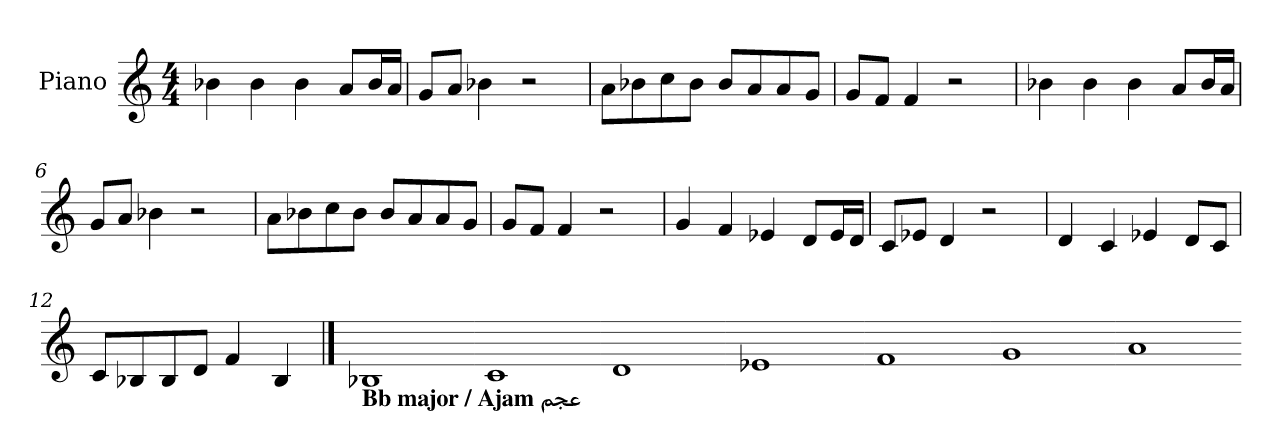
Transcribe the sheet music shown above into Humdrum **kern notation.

**kern
*part1
*staff1
*I"Piano
*I'Pno.
*clefG2
*k[]
*M4/4
=1
4b-X\
4b-\
4b-\
8a/L
16b-/L
16a/JJ
=2
8g/L
8a/J
4b-X\
2r
=3
8a\L
8b-X\
8cc\
8b-\J
8b-/L
8a/
8a/
8g/J
=4
8g/L
8f/J
4f/
2r
!!LO:LB:g=z
=5
4b-X\
4b-\
4b-\
8a/L
16b-/L
16a/JJ
=6
8g/L
8a/J
4b-X\
2r
=7
8a\L
8b-X\
8cc\
8b-\J
8b-/L
8a/
8a/
8g/J
=8
8g/L
8f/J
4f/
2r
!!LO:LB:g=z
=9
4g/
4f/
4e-X/
8d/L
16e-/L
16d/JJ
=10
8c/L
8e-X/J
4d/
2r
=11
4d/
4c/
4e-X/
8d/L
8c/J
=12
8c/L
8B-X/
8B-/
8d/J
4f/
4B-/
!!LO:LB:g=z
==12X1
!LO:TX:b:t=Bb major / Ajam عجم
1B-X
=13-
1c
=14-
1d
=15-
1e-X
=16-
1f
=17-
1g
=18-
1a
=-
*-
